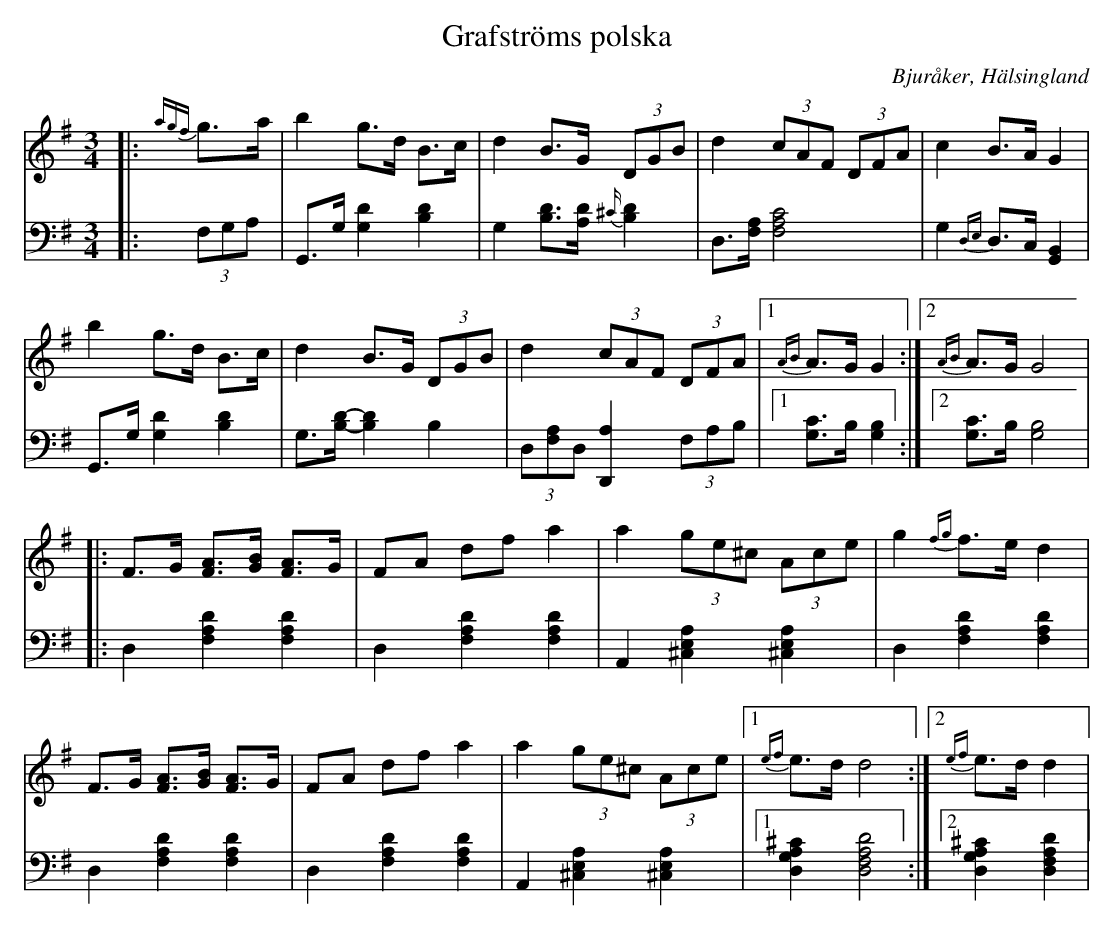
X:1
T: Grafströms polska
O: Bjuråker, Hälsingland
M: 3/4
L: 1/8
K: G
V:1
V:2
V: 1
|:{agf}g>a|b2 g>d B>c|d2 B>G (3DGB|d2 (3cAF (3DFA|c2 B>A G2|
b2 g>d B>c|d2 B>G (3DGB|d2 (3cAF (3DFA|1 {AB}A>G G2:|2 {AB}A>G G4|
|:F>G [FA]>[GB] [FA]>G |FA df a2 |a2 (3ge^c (3Ace |g2 {fg}f>e d2 |
F>G [FA]>[GB] [FA]>G |FA df a2 |a2 (3ge^c (3Ace |1 {ef}e>d d4:|2 {ef}e>d d2|
V:2 clef=bass
|:(3F,G,A, | G,,>G, [G,2D2] [B,2D2]|G,2 [B,D]>[A,D] {^C/}[B,D]2|D,>[F,A,] [F,4A,4C4]| G,2 {D,E,}D,>C, [G,,2B,,2]|
 G,,>G, [G,2D2] [B,2D2]|G,>[B,D]-[B,2D2] B,2|(3D,[F,A,]D, [D,,2A,2] (3F,A,B,|1 [G,C]>B, [G,2B,2]:|2 [G,C]>B, [G,4B,4]|
|:D,2 [F,2A,2D2] [F,2A,2D2]|D,2 [F,2A,2D2] [F,2A,2D2]| A,,2 [^C,2E,2A,2] [^C,2E,2A,2]|D,2 [F,2A,2D2] [F,2A,2D2] |
D,2 [F,2A,2D2] [F,2A,2D2] | D,2 [F,2A,2D2] [F,2A,2D2] | A,,2 [^C,2E,2A,2] [^C,2E,2A,2]|1 [D,2G,2A,2^C2] [D,4F,4A,4D4]:|2 [D,2G,2A,2^C2] [D,2F,2A,2D2]|
